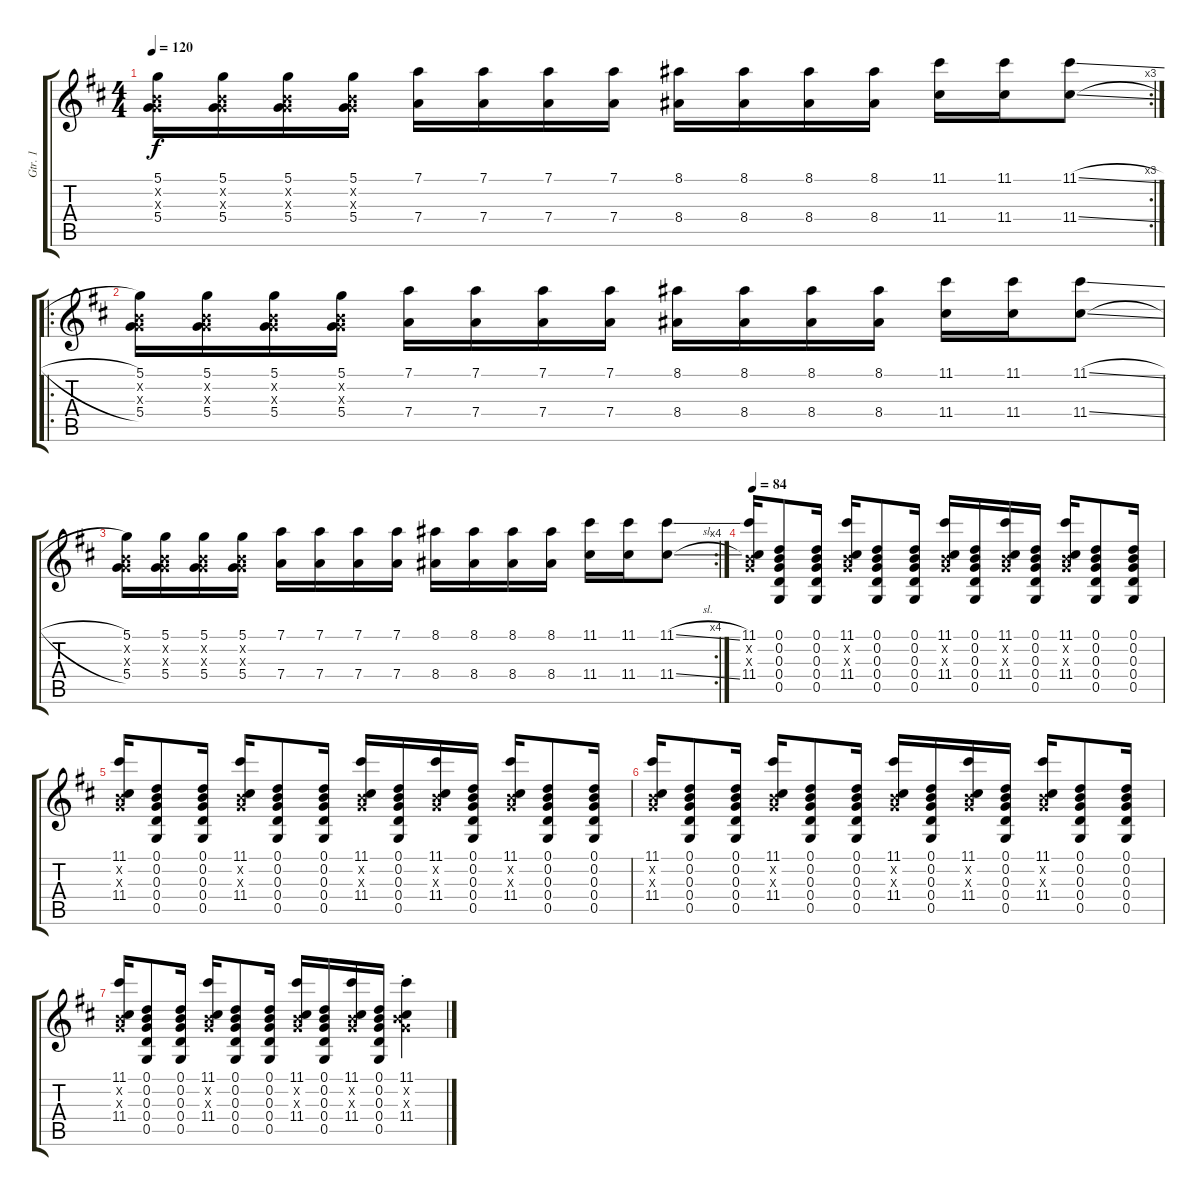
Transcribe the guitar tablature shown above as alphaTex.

\track ("Gtr. 1" "Gtr. 1") {instrument distortionguitar}
\staff {score tabs}
\tuning (D4 B3 G3 D3 G2 D2) {hide}
\rc 3
\ts (4 4)
\tempo 120
\clef g2
\ks d
(5.1 0.2{x} 0.3{x} 5.4).16{dy f} (5.1 0.2{x} 0.3{x} 5.4).16 (5.1 0.2{x} 0.3{x} 5.4).16 (5.1 0.2{x} 0.3{x} 5.4).16 (7.1 7.4).16 (7.1 7.4).16 (7.1 7.4).16 (7.1 7.4).16 (8.1 8.4).16 (8.1 8.4).16 (8.1 8.4).16 (8.1 8.4).16 (11.1 11.4).16 (11.1 11.4).16 (11.1{sl} 11.4{sl}).8 |
\ro
(5.1 0.2{x} 0.3{x} 5.4).16 (5.1 0.2{x} 0.3{x} 5.4).16 (5.1 0.2{x} 0.3{x} 5.4).16 (5.1 0.2{x} 0.3{x} 5.4).16 (7.1 7.4).16 (7.1 7.4).16 (7.1 7.4).16 (7.1 7.4).16 (8.1 8.4).16 (8.1 8.4).16 (8.1 8.4).16 (8.1 8.4).16 (11.1 11.4).16 (11.1 11.4).16 (11.1{sl} 11.4{sl}).8 |
\rc 4
(5.1 0.2{x} 0.3{x} 5.4).16 (5.1 0.2{x} 0.3{x} 5.4).16 (5.1 0.2{x} 0.3{x} 5.4).16 (5.1 0.2{x} 0.3{x} 5.4).16 (7.1 7.4).16 (7.1 7.4).16 (7.1 7.4).16 (7.1 7.4).16 (8.1 8.4).16 (8.1 8.4).16 (8.1 8.4).16 (8.1 8.4).16 (11.1 11.4).16 (11.1 11.4).16 (11.1{sl} 11.4{sl}).8 |
\tempo 84
(11.1 0.2{x} 0.3{x} 11.4).16 (0.1 0.2 0.3 0.4 0.5).8 (0.1 0.2 0.3 0.4 0.5).16 (11.1 0.2{x} 0.3{x} 11.4).16 (0.1 0.2 0.3 0.4 0.5).8 (0.1 0.2 0.3 0.4 0.5).16 (11.1 0.2{x} 0.3{x} 11.4).16 (0.1 0.2 0.3 0.4 0.5).16 (11.1 0.2{x} 0.3{x} 11.4).16 (0.1 0.2 0.3 0.4 0.5).16 (11.1 0.2{x} 0.3{x} 11.4).16 (0.1 0.2 0.3 0.4 0.5).8 (0.1 0.2 0.3 0.4 0.5).16 |
(11.1 0.2{x} 0.3{x} 11.4).16 (0.1 0.2 0.3 0.4 0.5).8 (0.1 0.2 0.3 0.4 0.5).16 (11.1 0.2{x} 0.3{x} 11.4).16 (0.1 0.2 0.3 0.4 0.5).8 (0.1 0.2 0.3 0.4 0.5).16 (11.1 0.2{x} 0.3{x} 11.4).16 (0.1 0.2 0.3 0.4 0.5).16 (11.1 0.2{x} 0.3{x} 11.4).16 (0.1 0.2 0.3 0.4 0.5).16 (11.1 0.2{x} 0.3{x} 11.4).16 (0.1 0.2 0.3 0.4 0.5).8 (0.1 0.2 0.3 0.4 0.5).16 |
(11.1 0.2{x} 0.3{x} 11.4).16 (0.1 0.2 0.3 0.4 0.5).8 (0.1 0.2 0.3 0.4 0.5).16 (11.1 0.2{x} 0.3{x} 11.4).16 (0.1 0.2 0.3 0.4 0.5).8 (0.1 0.2 0.3 0.4 0.5).16 (11.1 0.2{x} 0.3{x} 11.4).16 (0.1 0.2 0.3 0.4 0.5).16 (11.1 0.2{x} 0.3{x} 11.4).16 (0.1 0.2 0.3 0.4 0.5).16 (11.1 0.2{x} 0.3{x} 11.4).16 (0.1 0.2 0.3 0.4 0.5).8 (0.1 0.2 0.3 0.4 0.5).16 |
(11.1 0.2{x} 0.3{x} 11.4).16 (0.1 0.2 0.3 0.4 0.5).8 (0.1 0.2 0.3 0.4 0.5).16 (11.1 0.2{x} 0.3{x} 11.4).16 (0.1 0.2 0.3 0.4 0.5).8 (0.1 0.2 0.3 0.4 0.5).16 (11.1 0.2{x} 0.3{x} 11.4).16 (0.1 0.2 0.3 0.4 0.5).16 (11.1 0.2{x} 0.3{x} 11.4).16 (0.1 0.2 0.3 0.4 0.5).16 (11.1{st} 0.2{x} 0.3{x} 11.4{st}).4
